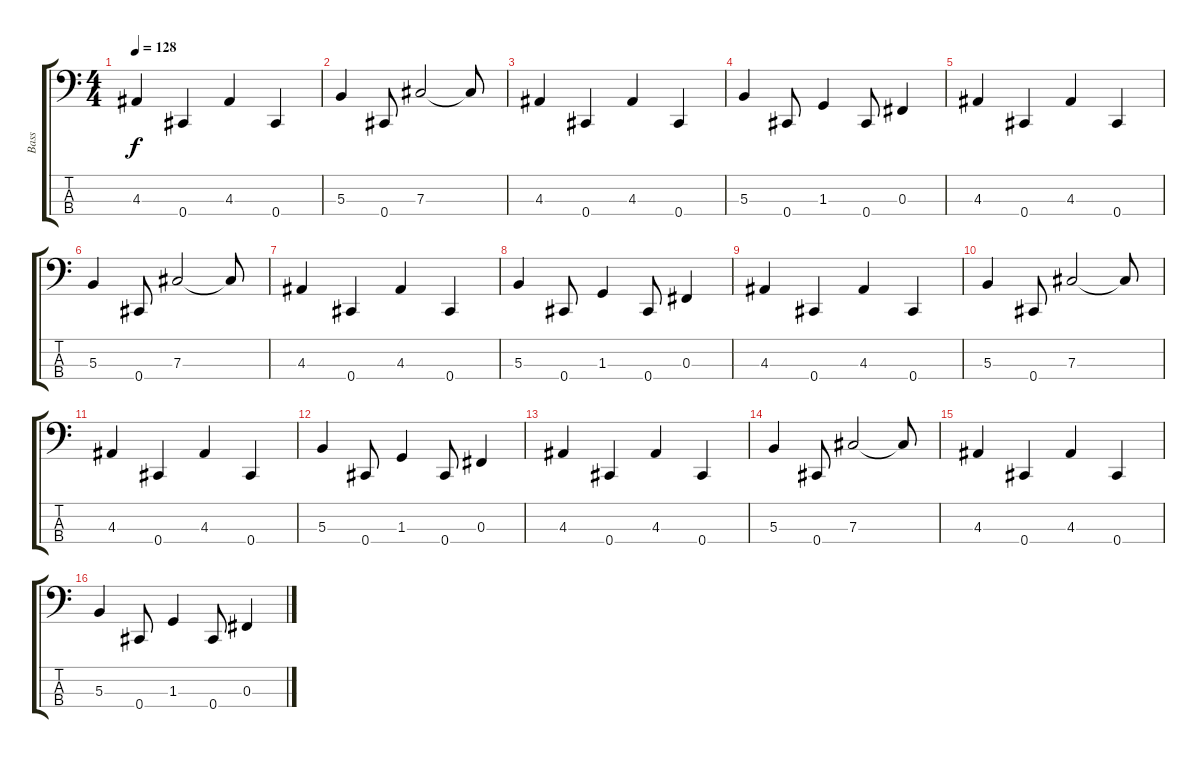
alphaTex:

\track ("Bass" "Bass") {instrument electricbasspick}
\staff {score tabs}
\tuning (E2 B1 Gb1 Db1) {hide}
\ts (4 4)
\tempo 128
\clef f4
\ks c
4.3.4{dy f} 0.4.4 4.3.4 0.4.4 |
5.3.4 0.4.8 7.3.2 7.3{t}.8 |
4.3.4 0.4.4 4.3.4 0.4.4 |
5.3.4 0.4.8 1.3.4 0.4.8 0.3.4 |
4.3.4 0.4.4 4.3.4 0.4.4 |
5.3.4 0.4.8 7.3.2 7.3{t}.8 |
4.3.4 0.4.4 4.3.4 0.4.4 |
5.3.4 0.4.8 1.3.4 0.4.8 0.3.4 |
4.3.4 0.4.4 4.3.4 0.4.4 |
5.3.4 0.4.8 7.3.2 7.3{t}.8 |
4.3.4 0.4.4 4.3.4 0.4.4 |
5.3.4 0.4.8 1.3.4 0.4.8 0.3.4 |
4.3.4 0.4.4 4.3.4 0.4.4 |
5.3.4 0.4.8 7.3.2 7.3{t}.8 |
4.3.4 0.4.4 4.3.4 0.4.4 |
5.3.4 0.4.8 1.3.4 0.4.8 0.3.4
